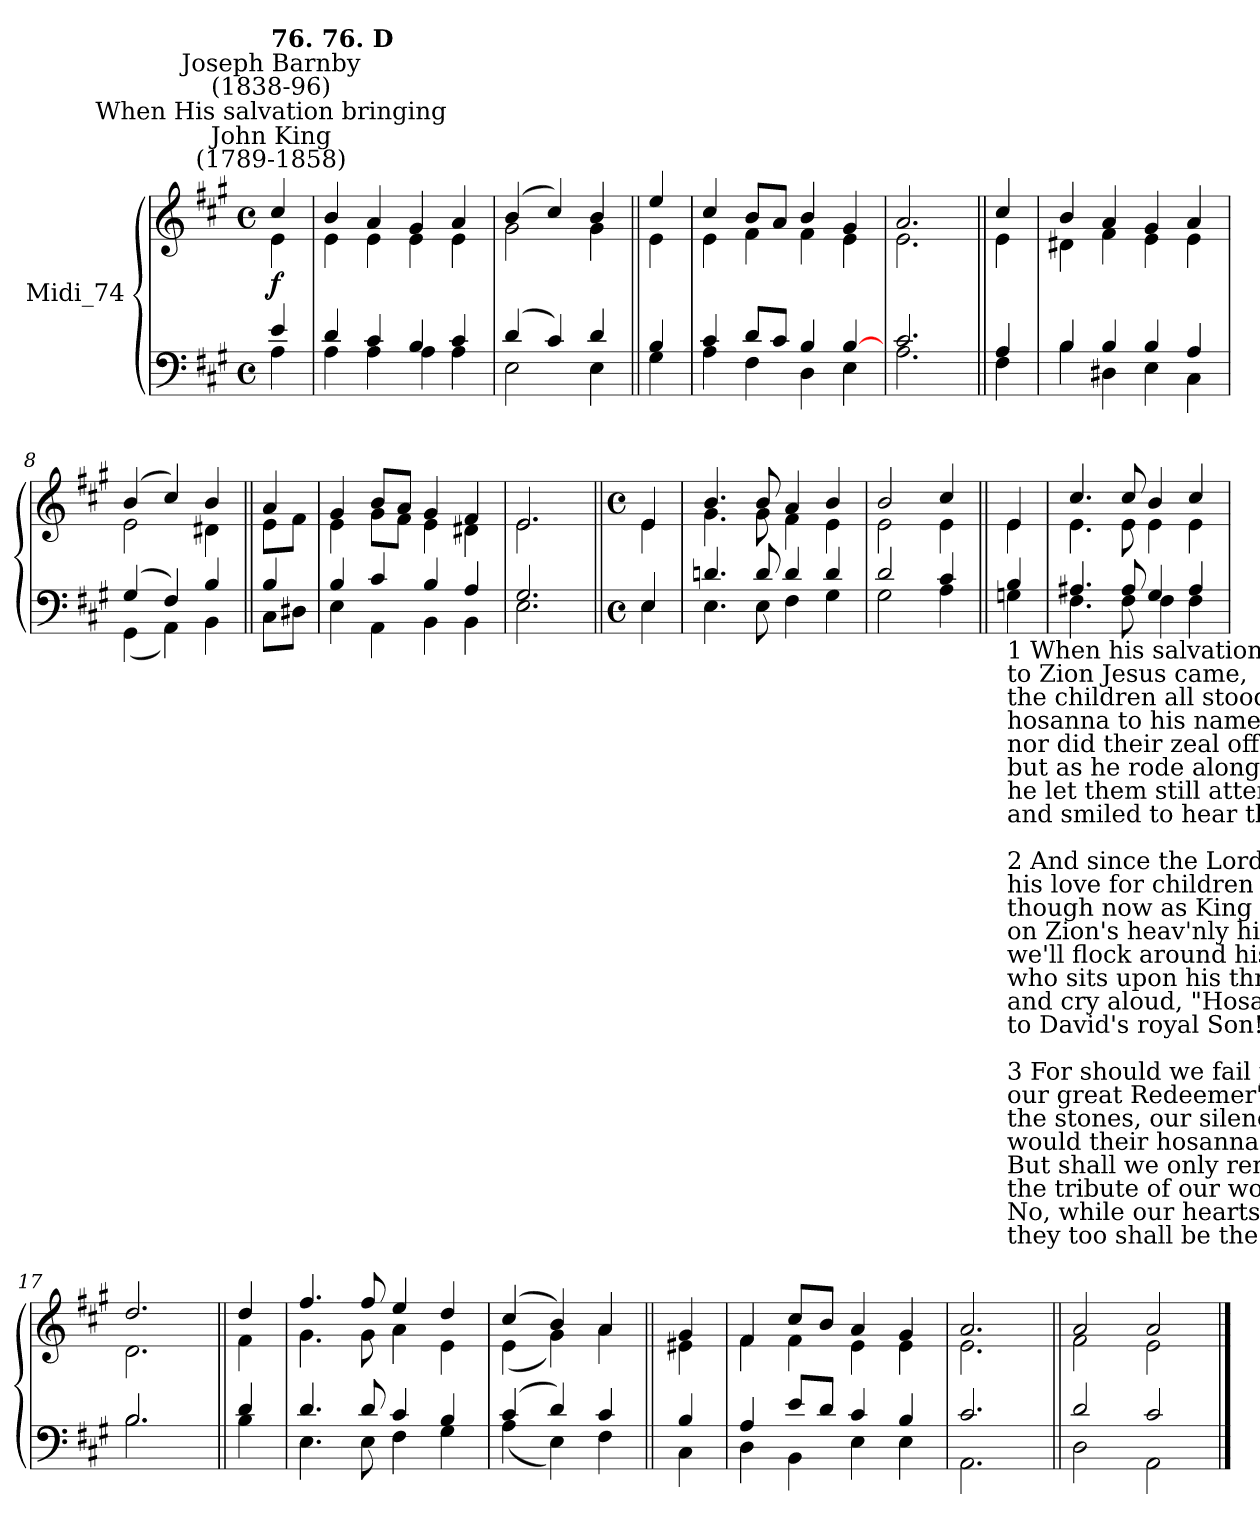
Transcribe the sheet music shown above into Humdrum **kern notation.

**kern	**kern	**dynam
*part2	*part1	*part1
*staff2	*staff1	*staff1
*I"Midi_74	*I"Midi_74	*
*clefF4	*clefG2	*
*k[f#c#g#]	*k[f#c#g#]	*
*A:	*A:	*
*M4/4	*M4/4	*
*met(c)	*met(c)	*
=	=	=
*^	*^	*
!	!	!LO:TX:a:cj:t=John King\n(1789-1858)	!	!
!	!	!LO:TX:a:cj:t=When His salvation bringing	!	!
!	!	!LO:TX:a:cj:t=Joseph Barnby\n(1838-96)	!	!
!	!	!LO:TX:a:B:t=76. 76. D	!	!
!	!	!	!	!LO:DY:b
4e/	4A\	4cc#/	4e\	f
=1	=1	=1	=1	=1
4d/	4A\	4b/	4e\	.
4c#/	4A\	4a/	4e\	.
4B/	4A\	4g#/	4e\	.
4c#/	4A\	4a/	4e\	.
=2	=2	=2	=2	=2
(>4d/	2E\	(>4b/	2g#\	.
4c#/)	.	4cc#/)	.	.
4d/	4E\	4b/	4g#\	.
=3||	=3||	=3||	=3||	=3||
4B/	4G#\	4ee/	4e\	.
=4	=4	=4	=4	=4
4c#/	4A\	4cc#/	4e\	.
8d/L	4F#\	8b/L	4f#\	.
8c#/J	.	8a/J	.	.
4B/	4D\	4b/	4f#\	.
[4B/	4E\	4g#/	4e\	.
=5	=5	=5	=5	=5
2.c#/	2.A\	2.a/	2.e\	.
=6||	=6||	=6||	=6||	=6||
4A/	4F#\	4cc#/	4e\	.
=7	=7	=7	=7	=7
4B/	4B\	4b/	4d#X\	.
4B/	4D#X\	4a/	4f#\	.
4B/	4E\	4g#/	4e\	.
4A/	4C#\	4a/	4e\	.
=8	=8	=8	=8	=8
(>4G#/	(<4GG#\	(>4b/	2e\	.
4F#/)	4AA\)	4cc#/)	.	.
4B/	4BB\	4b/	4d#X\	.
=9||	=9||	=9||	=9||	=9||
4B/	8C#\L	4a/	8e\L	.
.	8D#X\J	.	8f#\J	.
=10	=10	=10	=10	=10
4B/	4E\	4g#/	4e\	.
4c#/	4AA\	8b/L	8g#\L	.
.	.	8a/J	8f#\J	.
4B/	4BB\	4g#/	4e\	.
4A/	4BB\	4f#/	4d#X\	.
=11	=11	=11	=11	=11
2.G#/	2.E\	2.e/	2.e\	.
!!LO:LB:g=z	!!
=12||	=12||	=12||	=12||	=12||
*M4/4	*	*M4/4	*	*
*met(c)	*	*met(c)	*	*
4E/	4E\	4e/	4e\	.
=13	=13	=13	=13	=13
4.dn/	4.E\	4.b/	4.g#\	.
8d/	8E\	8b/	8g#\	.
4d/	4F#\	4a/	4f#\	.
4d/	4G#\	4b/	4e\	.
=14	=14	=14	=14	=14
2d/	2G#\	2b/	2e\	.
4c#/	4A\	4cc#/	4e\	.
=15||	=15||	=15||	=15||	=15||
!LO:TX:b:t=1 When his salvation bringing,\nto Zion Jesus came,\nthe children all stood singing\nhosanna to his name&colon;\nnor did their zeal offend him,\nbut as he rode along,\nhe let them still attend him,\nand smiled to hear their song.\n\n2 And since the Lord retaineth\nhis love for children still,\nthough now as King he reigneth\non Zion's heav'nly hill,\nwe'll flock around his banner\nwho sits upon his throne,\nand cry aloud, "Hosanna\nto David's royal Son!"\n\n3 For should we fail proclaiming\nour great Redeemer's praise,\nthe stones, our silence shaming,\nwould their hosannas raise.\nBut shall we only render\nthe tribute of our words?\nNo, while our hearts are tender,\nthey too shall be the Lord's.	!	!	!	!
4B/	4Gn\	4e/	4e\	.
=16	=16	=16	=16	=16
4.A#X/	4.F#\	4.cc#/	4.e\	.
8A#/	8F#\	8cc#/	8e\	.
4G#/	4F#\	4b/	4e\	.
4A#/	4F#\	4cc#/	4e\	.
=17	=17	=17	=17	=17
2.B/	2.B\	2.dd/	2.d\	.
=18||	=18||	=18||	=18||	=18||
4d/	4B\	4dd/	4f#\	.
=19	=19	=19	=19	=19
4.d/	4.E\	4.ff#/	4.g#\	.
8d/	8E\	8ff#/	8g#\	.
4c#/	4F#\	4ee/	4a\	.
4B/	4G#\	4dd/	4e\	.
=20	=20	=20	=20	=20
(>4c#/	(4A\	(>4cc#/	(<4e\	.
4d/)	4E\)	4b/)	4g#\)	.
4c#/	4F#\	4a/	4a\	.
=21||	=21||	=21||	=21||	=21||
4B/	4C#\	4g#/	4e#X\	.
=22	=22	=22	=22	=22
4A/	4D\	4f#/	4f#\	.
8e/L	4BB\	8cc#/L	4f#\	.
8d/J	.	8b/J	.	.
4c#/	4E\	4a/	4e\	.
4B/	4E\	4g#/	4e\	.
=23	=23	=23	=23	=23
2.c#/	2.AA\	2.a/	2.e\	.
=24||	=24||	=24||	=24||	=24||
2d/	2D\	2a/	2f#\	.
2c#/	2AA\	2a/	2e\	.
*v	*v	*	*	*
*	*v	*v	*
==	==	==
*-	*-	*-
